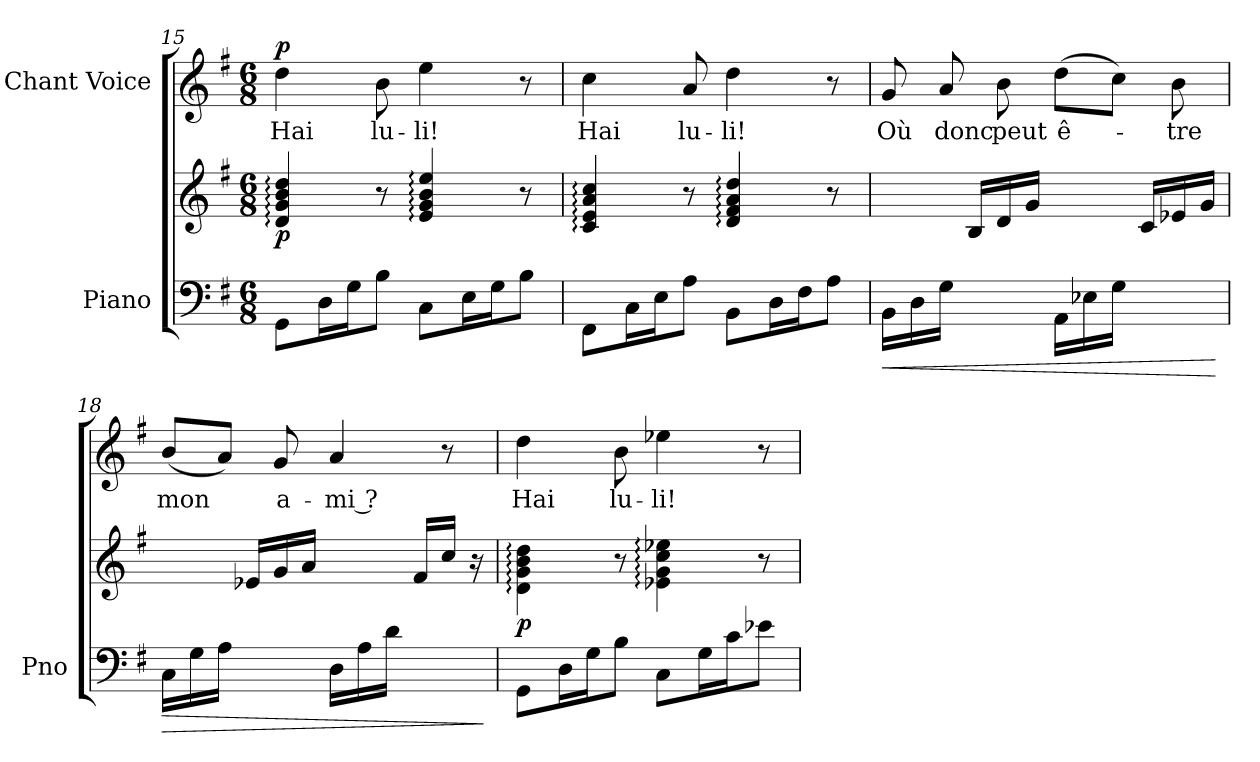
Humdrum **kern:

**kern	**kern	**dynam	**kern	**text	**dynam
*part2	*part2	*part2	*part1	*part1	*part1
*staff3	*staff2	*staff2/3	*staff1	*staff1	*staff1
*I"Piano	*	*	*I"Chant Voice	*	*
*I'Pno	*	*	*	*	*
!!LO:PB:g=z
*clefF4	*clefG2	*	*clefG2	*	*
*k[f#]	*k[f#]	*	*k[f#]	*	*
*M6/8	*M6/8	*	*M6/8	*	*
*MM60	*MM60	*	*MM60	*	*
=15	=15	=15	=15	=15	=15
!	!	!LO:DY:b	!	!LO:LY:b	!LO:DY:a
8GG\L	4d/: 4g/: 4b/: 4dd/:	p	4dd\	Hai	p
16D\L	.	.	.	.	.
16G\J	.	.	.	.	.
!	!	!	!	!LO:LY:b	!
8B\J	8r	.	8b\	lu-	.
!	!	!	!	!LO:LY:b	!
8C\L	4e/: 4g/: 4b/: 4ee/:	.	4ee\	-li!	.
16E\L	.	.	.	.	.
16G\J	.	.	.	.	.
8B\J	8r	.	8r	.	.
=16	=16	=16	=16	=16	=16
!	!	!	!	!LO:LY:b	!
8FF#\L	4c/: 4e/: 4a/: 4cc/:	.	4cc\	Hai	.
16C\L	.	.	.	.	.
16E\J	.	.	.	.	.
!	!	!	!	!LO:LY:b	!
8A\J	8r	.	8a/	lu-	.
!	!	!	!	!LO:LY:b	!
8BB\L	4d/: 4f#/: 4a/: 4dd/:	.	4dd\	-li!	.
16D\L	.	.	.	.	.
16F#\J	.	.	.	.	.
8A\J	8r	.	8r	.	.
=17	=17	=17	=17	=17	=17
!	!	!LO:HP:b=2	!	!LO:LY:b	!
*^	*	*	*	*	*
(>16BB\LL	2.ryy	8.ryy	<	8g/	Où	.
16D\	.	.	.	.	.	.
!	!	!	!	!	!LO:LY:b	!
16G\JJ	.	.	.	8a/	donc	.
8.ryy	.	16B/LL	.	.	.	.
!	!	!	!	!	!LO:LY:b	!
.	.	16d/	.	8b\	peut	.
.	.	16g/JJ)	.	.	.	.
!	!	!	!	!	!LO:LY:b	!
(>16AA\LL	.	8.ryy	.	(>8dd\L	ê-	.
16E-X\	.	.	.	.	.	.
16G\JJ	.	.	.	8cc\J)	.	.
8.ryy	.	16c/LL	.	.	.	.
!	!	!	!	!	!LO:LY:b	!
.	.	16e-X/	.	8b\	-tre	.
.	.	16g/JJ)	.	.	.	.
*v	*v	*	*	*	*	*
.	.	[	.	.	.
=18	=18	=18	=18	=18	=18
!	!	!LO:HP:b=2	!	!LO:LY:b	!
*^	*	*	*	*	*
(>16C\LL	2.ryy	8.ryy	>	(<8b/L	mon	.
16G\	.	.	.	.	.	.
16A\JJ	.	.	.	8a/J)	.	.
8.ryy	.	16e-X/LL	.	.	.	.
!	!	!	!	!	!LO:LY:b	!
.	.	16g/	.	8g/	a-	.
.	.	16a/JJ)	.	.	.	.
!	!	!	!	!	!LO:LY:b	!
(>16D\LL	.	8.ryy	.	4a/	-mi ?	.
16A\	.	.	.	.	.	.
16d\JJ	.	.	.	.	.	.
8.ryy	.	16f#/LL	.	.	.	.
.	.	16cc/JJ)	.	8r	.	.
.	.	16r	.	.	.	.
*v	*v	*	*	*	*	*
.	.	]	.	.	.
!!LO:LB:g=z
=19	=19	=19	=19	=19	=19
!	!	!LO:DY:b	!	!LO:LY:b	!
8GG\L	4d\: 4g\: 4b\: 4dd\:	p	4dd\	Hai	.
16D\L	.	.	.	.	.
16G\J	.	.	.	.	.
!	!	!	!	!LO:LY:b	!
8B\J	8r	.	8b\	lu-	.
!	!	!	!	!LO:LY:b	!
8C\L	4e-X\: 4g\: 4cc\: 4ee-X\:	.	4ee-X\	-li!	.
16G\L	.	.	.	.	.
16c\J	.	.	.	.	.
8e-X\J	8r	.	8r	.	.
=	=	=	=	=	=
*-	*-	*-	*-	*-	*-
